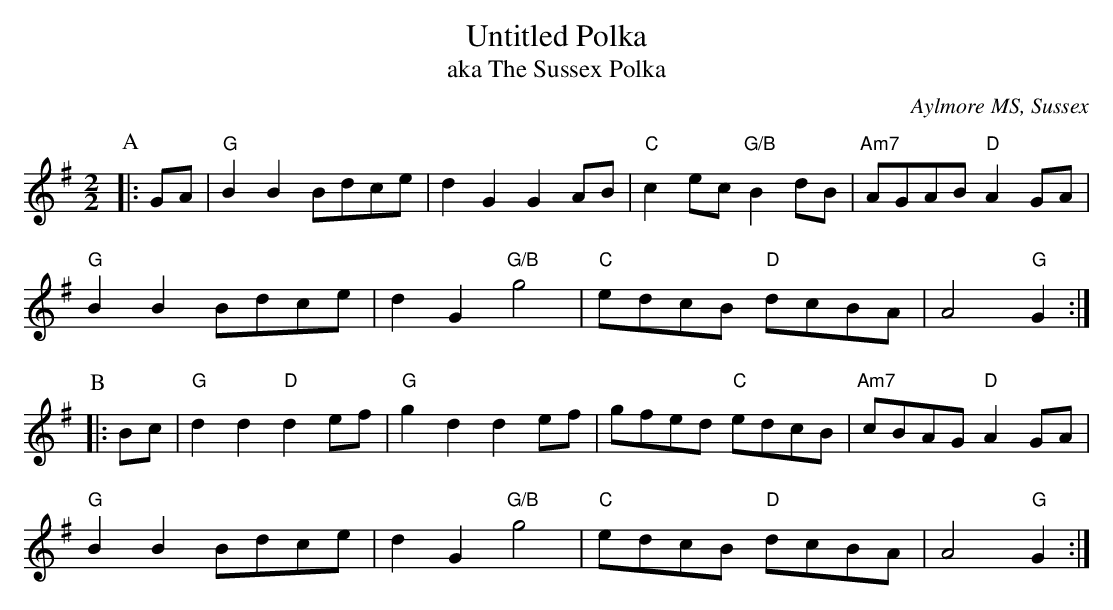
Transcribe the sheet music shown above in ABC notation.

X:1
T:Untitled Polka
T:aka The Sussex Polka
C:Aylmore MS, Sussex
M:2/2
L:1/8
K:Gmaj
P:A
|: GA | "G"B2 B2 Bdce | d2 G2 G2 AB | "C"c2 ec "G/B"B2 dB | "Am7"AGAB "D"A2 GA |
"G"B2 B2 Bdce | d2 G2 "G/B"g4 | "C"edcB "D"dcBA | A4 "G"G2 :|
P:B
|: Bc |"G"d2 d2 "D"d2 ef |"G"g2 d2 d2 ef | gfed "C"edcB |"Am7" cBAG "D"A2 GA |
"G"B2 B2 Bdce | d2 G2 "G/B"g4 | "C"edcB "D"dcBA | A4 "G"G2 :|
